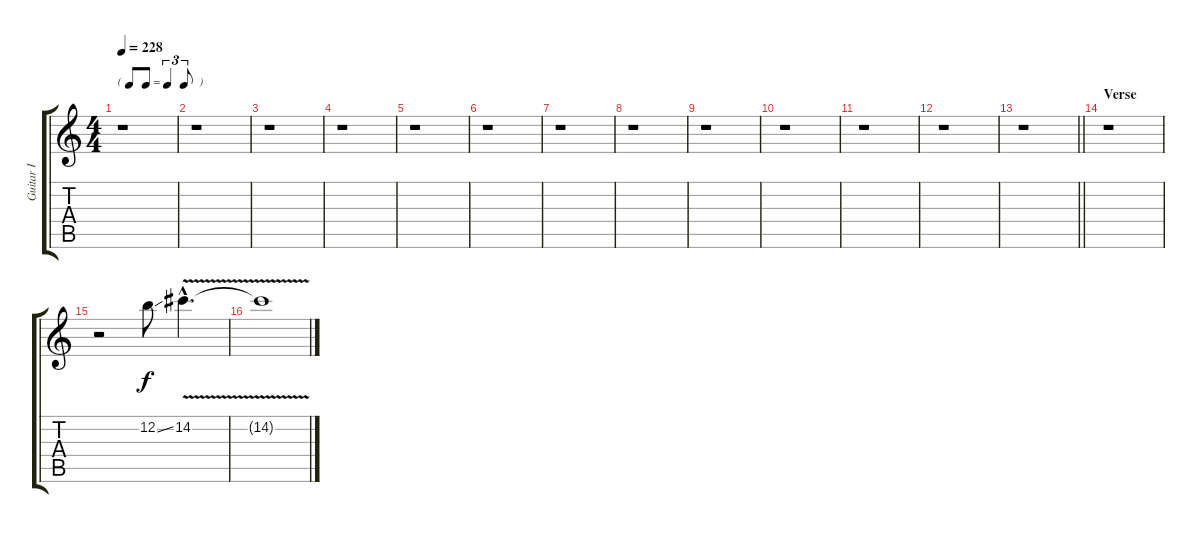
\track ("Guitar I" "Guitar I") {instrument acousticguitarsteel}
\staff {score tabs}
\tuning (E4 B3 G3 D3 A2 E2) {hide}
\ts (4 4)
\tf triplet8th
\tempo 228
\clef g2
\ks c
r.1{dy f} |
r.1 |
r.1 |
r.1 |
r.1 |
r.1 |
r.1 |
r.1 |
r.1 |
r.1 |
r.1 |
r.1 |
\barLineRight lightlight
r.1 |
\section ("" "Verse")
r.1 |
r.2 12.2{ss}.8 14.2{v hac}.4{d} |
14.2{t}.1
